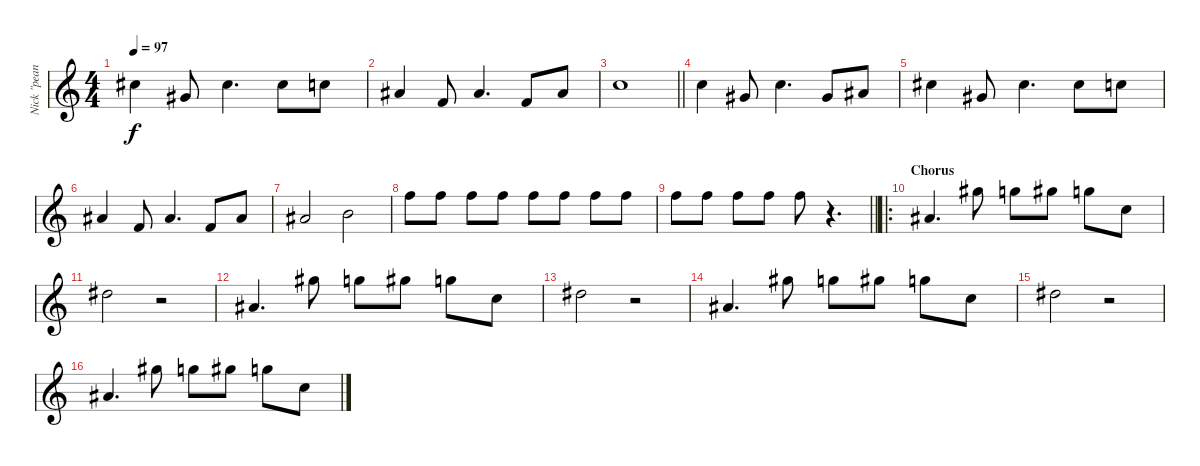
\track ("Nick \"peanut\" Baines' synth" "Nick \"pean") {instrument lead1square}
\staff {score}
\tuning (E4 B3 G3 D3 A2 E2) {hide}
\ts (4 4)
\tempo 97
\clef g2
\ks c
9.1.4{dy f} 4.1.8 9.1.4{d} 9.1.8 8.1.8 |
6.1.4 1.1.8 6.1.4{d} 1.1.8 6.1.8 |
\barLineRight lightlight
8.1.1 |
8.1.4 4.1.8 8.1.4{d} 4.1.8 6.1.8 |
9.1.4 4.1.8 9.1.4{d} 9.1.8 8.1.8 |
6.1.4 1.1.8 6.1.4{d} 1.1.8 6.1.8 |
6.1.2 12.2.2 |
13.1.8 13.1.8 13.1.8 13.1.8 13.1.8 13.1.8 13.1.8 13.1.8 |
\barLineRight lightlight
13.1.8 13.1.8 13.1.8 13.1.8 13.1.8 r.4{d} |
\ro
\section ("" "Chorus")
6.1.4{d} 16.1.8 15.1.8 16.1.8 15.1.8 13.2.8 |
11.1.2 r.2 |
6.1.4{d} 16.1.8 15.1.8 16.1.8 15.1.8 13.2.8 |
11.1.2 r.2 |
6.1.4{d} 16.1.8 15.1.8 16.1.8 15.1.8 13.2.8 |
11.1.2 r.2 |
6.1.4{d} 16.1.8 15.1.8 16.1.8 15.1.8 13.2.8
